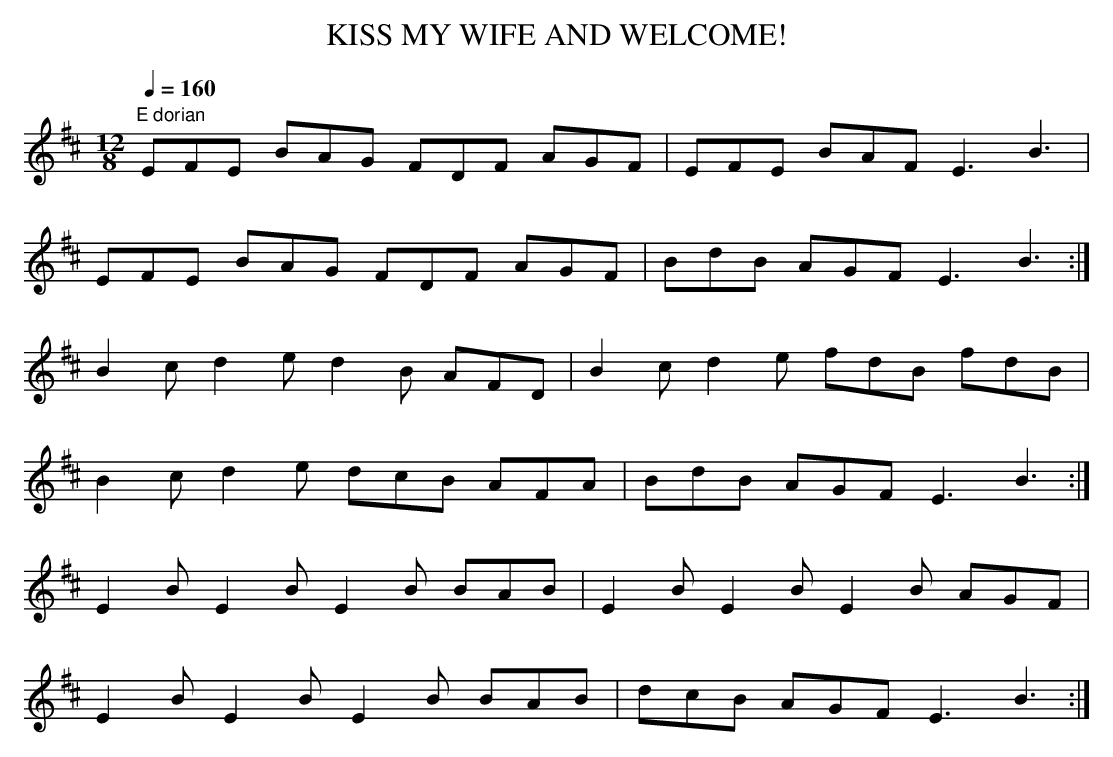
X:1
T:KISS MY WIFE AND WELCOME!
Y:"Irish"
Q:1/4=160
L:1/8
M:12/8
K:D
"E dorian"
EFE BAG FDF AGF|EFE BAF E3 B3|
EFE BAG FDF AGF|BdB AGF E3 B3 :|
B2c d2e d2B AFD|B2c d2e fdB fdB|
B2c d2e dcB AFA|BdB AGF E3 B3 :|
E2B E2B E2B BAB|E2B E2B E2B AGF|
E2B E2B E2B BAB|dcB AGF E3 B3 :|
